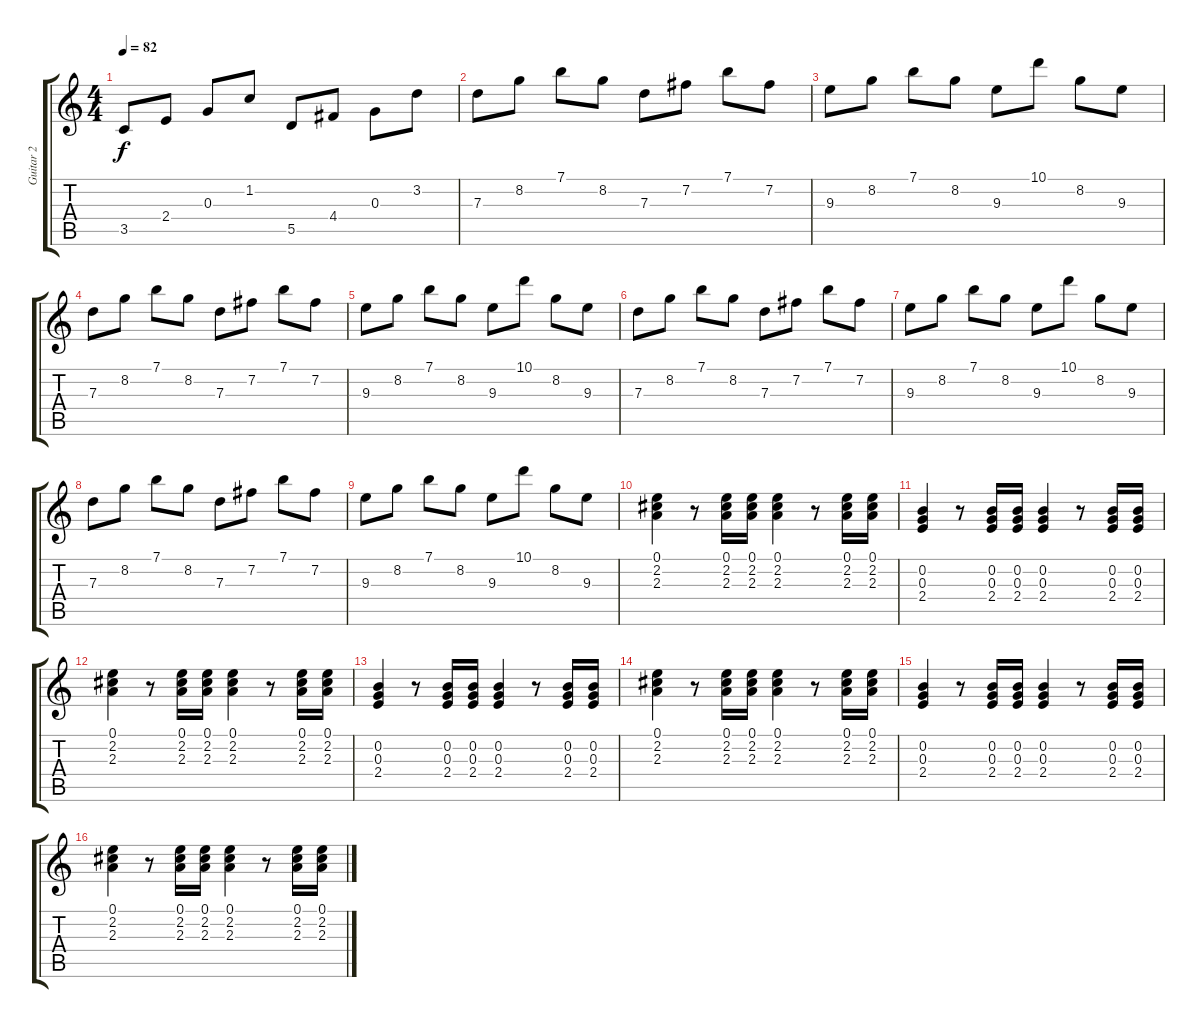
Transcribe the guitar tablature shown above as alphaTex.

\track ("Guitar 2" "Guitar 2") {instrument electricguitarclean}
\staff {score tabs}
\tuning (E4 B3 G3 D3 A2 E2) {hide}
\ts (4 4)
\tempo 82
\clef g2
\ks c
3.5.8{dy f} 2.4.8 0.3.8 1.2.8 5.5.8 4.4.8 0.3.8 3.2.8 |
7.3.8 8.2.8 7.1.8 8.2.8 7.3.8 7.2.8 7.1.8 7.2.8 |
9.3.8 8.2.8 7.1.8 8.2.8 9.3.8 10.1.8 8.2.8 9.3.8 |
7.3.8 8.2.8 7.1.8 8.2.8 7.3.8 7.2.8 7.1.8 7.2.8 |
9.3.8 8.2.8 7.1.8 8.2.8 9.3.8 10.1.8 8.2.8 9.3.8 |
7.3.8 8.2.8 7.1.8 8.2.8 7.3.8 7.2.8 7.1.8 7.2.8 |
9.3.8 8.2.8 7.1.8 8.2.8 9.3.8 10.1.8 8.2.8 9.3.8 |
7.3.8 8.2.8 7.1.8 8.2.8 7.3.8 7.2.8 7.1.8 7.2.8 |
9.3.8 8.2.8 7.1.8 8.2.8 9.3.8 10.1.8 8.2.8 9.3.8 |
(0.1 2.2 2.3).4 r.8 (0.1 2.2 2.3).16 (0.1 2.2 2.3).16 (0.1 2.2 2.3).4 r.8 (0.1 2.2 2.3).16 (0.1 2.2 2.3).16 |
(0.2 0.3 2.4).4 r.8 (0.2 0.3 2.4).16 (0.2 0.3 2.4).16 (0.2 0.3 2.4).4 r.8 (0.2 0.3 2.4).16 (0.2 0.3 2.4).16 |
(0.1 2.2 2.3).4 r.8 (0.1 2.2 2.3).16 (0.1 2.2 2.3).16 (0.1 2.2 2.3).4 r.8 (0.1 2.2 2.3).16 (0.1 2.2 2.3).16 |
(0.2 0.3 2.4).4 r.8 (0.2 0.3 2.4).16 (0.2 0.3 2.4).16 (0.2 0.3 2.4).4 r.8 (0.2 0.3 2.4).16 (0.2 0.3 2.4).16 |
(0.1 2.2 2.3).4 r.8 (0.1 2.2 2.3).16 (0.1 2.2 2.3).16 (0.1 2.2 2.3).4 r.8 (0.1 2.2 2.3).16 (0.1 2.2 2.3).16 |
(0.2 0.3 2.4).4 r.8 (0.2 0.3 2.4).16 (0.2 0.3 2.4).16 (0.2 0.3 2.4).4 r.8 (0.2 0.3 2.4).16 (0.2 0.3 2.4).16 |
(0.1 2.2 2.3).4 r.8 (0.1 2.2 2.3).16 (0.1 2.2 2.3).16 (0.1 2.2 2.3).4 r.8 (0.1 2.2 2.3).16 (0.1 2.2 2.3).16
